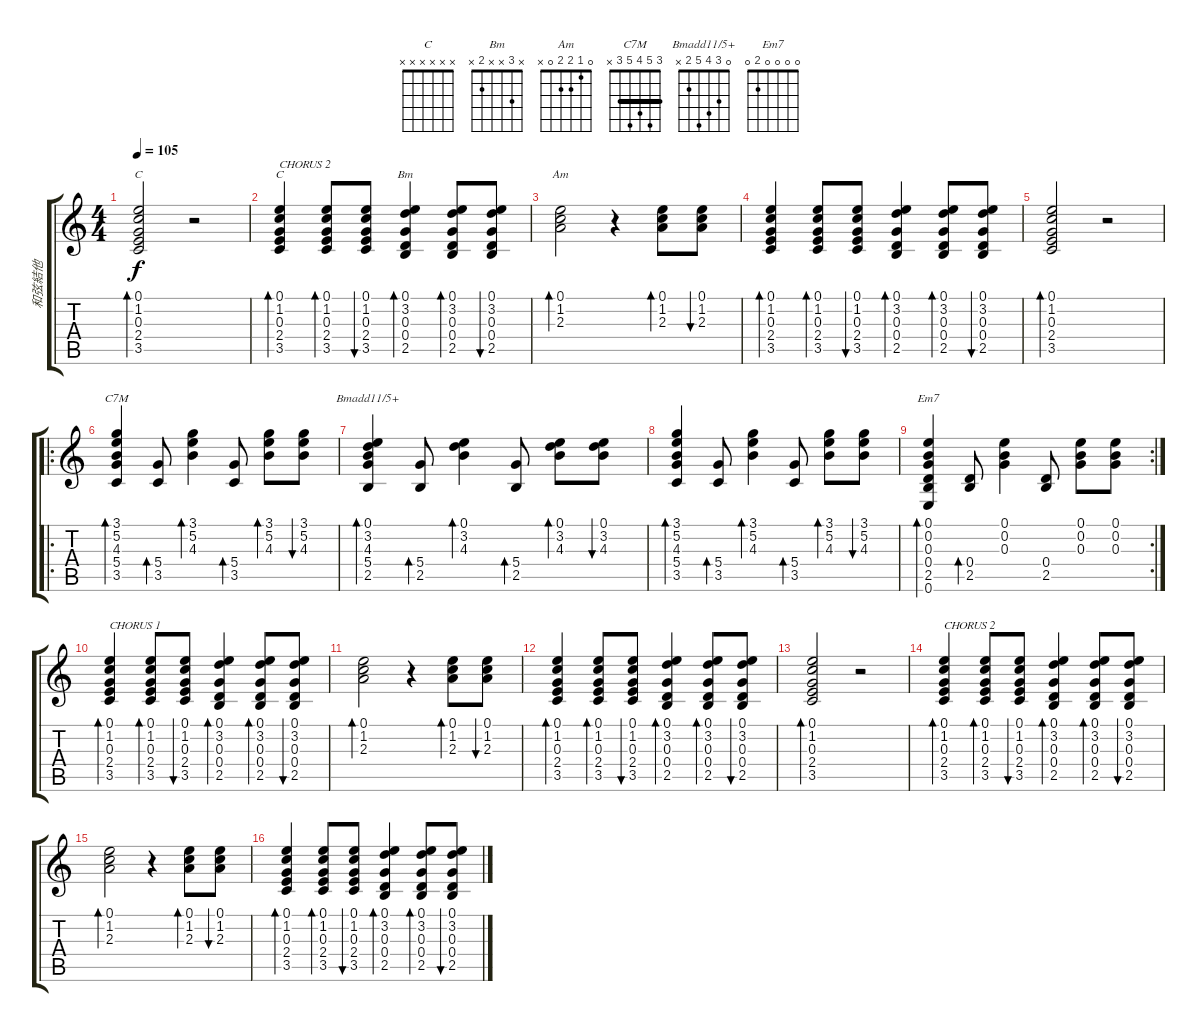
\track ("和弦結他" "和弦結他") {instrument acousticguitarsteel}
\staff {score tabs}
\tuning (E4 B3 G3 D3 A2 E2) {hide}
\chord ("C" 0 1 0 2 3 x)
\chord ("C" x x x x x x)
\chord ("Bm" x 3 x x 2 x)
\chord ("Am" 0 1 2 2 0 x)
\chord ("C7M" 3 5 4 5 3 x) {barre 3}
\chord ("Bmadd11/5+" 0 3 4 5 2 x)
\chord ("Em7" 0 0 0 0 2 0)
\ts (4 4)
\tempo 105
\clef g2
\ks c
(0.1 1.2 0.3 2.4 3.5).2{bd 240 ch "C" dy f} r.2 |
(0.1 1.2 0.3 2.4 3.5).4{bd 60 ch "C" txt "CHORUS 2"} (0.1 1.2 0.3 2.4 3.5).8{bd 60} (0.1 1.2 0.3 2.4 3.5).8{bu 30} (0.1 3.2 0.3 0.4 2.5).4{bd 60 ch "Bm"} (0.1 3.2 0.3 0.4 2.5).8{bd 60} (0.1 3.2 0.3 0.4 2.5).8{bu 30} |
(0.1 1.2 2.3).2{bd 480 ch "Am"} r.4 (0.1 1.2 2.3).8{bd 60} (0.1 1.2 2.3).8{bu 60} |
(0.1 1.2 0.3 2.4 3.5).4{bd 60} (0.1 1.2 0.3 2.4 3.5).8{bd 60} (0.1 1.2 0.3 2.4 3.5).8{bu 30} (0.1 3.2 0.3 0.4 2.5).4{bd 60} (0.1 3.2 0.3 0.4 2.5).8{bd 60} (0.1 3.2 0.3 0.4 2.5).8{bu 30} |
(0.1 1.2 0.3 2.4 3.5).2{bd 240} r.2 |
\ro
(3.1 5.2 4.3 5.4 3.5).4{bd 60 ch "C7M"} (5.4 3.5).8{bd 60} (3.1 5.2 4.3).4{bd 60} (5.4 3.5).8{bd 60} (3.1 5.2 4.3).8{bd 60} (3.1 5.2 4.3).8{bu 60} |
(0.1 3.2 4.3 5.4 2.5).4{bd 60 ch "Bmadd11/5+"} (5.4 2.5).8{bd 60} (0.1 3.2 4.3).4{bd 60} (5.4 2.5).8{bd 60} (0.1 3.2 4.3).8{bd 60} (0.1 3.2 4.3).8{bu 60} |
(3.1 5.2 4.3 5.4 3.5).4{bd 60} (5.4 3.5).8{bd 60} (3.1 5.2 4.3).4{bd 60} (5.4 3.5).8{bd 60} (3.1 5.2 4.3).8{bd 60} (3.1 5.2 4.3).8{bu 60} |
\rc 2
(0.1 0.2 0.3 0.4 2.5 0.6).4{bd 60 ch "Em7"} (0.4 2.5).8{bd 60} (0.1 0.2 0.3).4 (0.4 2.5).8 (0.1 0.2 0.3).8 (0.1 0.2 0.3).8 |
(0.1 1.2 0.3 2.4 3.5).4{bd 60 txt "CHORUS 1"} (0.1 1.2 0.3 2.4 3.5).8{bd 60} (0.1 1.2 0.3 2.4 3.5).8{bu 30} (0.1 3.2 0.3 0.4 2.5).4{bd 60} (0.1 3.2 0.3 0.4 2.5).8{bd 60} (0.1 3.2 0.3 0.4 2.5).8{bu 30} |
(0.1 1.2 2.3).2{bd 480} r.4 (0.1 1.2 2.3).8{bd 60} (0.1 1.2 2.3).8{bu 60} |
(0.1 1.2 0.3 2.4 3.5).4{bd 60} (0.1 1.2 0.3 2.4 3.5).8{bd 60} (0.1 1.2 0.3 2.4 3.5).8{bu 30} (0.1 3.2 0.3 0.4 2.5).4{bd 60} (0.1 3.2 0.3 0.4 2.5).8{bd 60} (0.1 3.2 0.3 0.4 2.5).8{bu 30} |
(0.1 1.2 0.3 2.4 3.5).2{bd 240} r.2 |
(0.1 1.2 0.3 2.4 3.5).4{bd 60 txt "CHORUS 2"} (0.1 1.2 0.3 2.4 3.5).8{bd 60} (0.1 1.2 0.3 2.4 3.5).8{bu 30} (0.1 3.2 0.3 0.4 2.5).4{bd 60} (0.1 3.2 0.3 0.4 2.5).8{bd 60} (0.1 3.2 0.3 0.4 2.5).8{bu 30} |
(0.1 1.2 2.3).2{bd 480} r.4 (0.1 1.2 2.3).8{bd 60} (0.1 1.2 2.3).8{bu 60} |
(0.1 1.2 0.3 2.4 3.5).4{bd 60} (0.1 1.2 0.3 2.4 3.5).8{bd 60} (0.1 1.2 0.3 2.4 3.5).8{bu 30} (0.1 3.2 0.3 0.4 2.5).4{bd 60} (0.1 3.2 0.3 0.4 2.5).8{bd 60} (0.1 3.2 0.3 0.4 2.5).8{bu 30}
